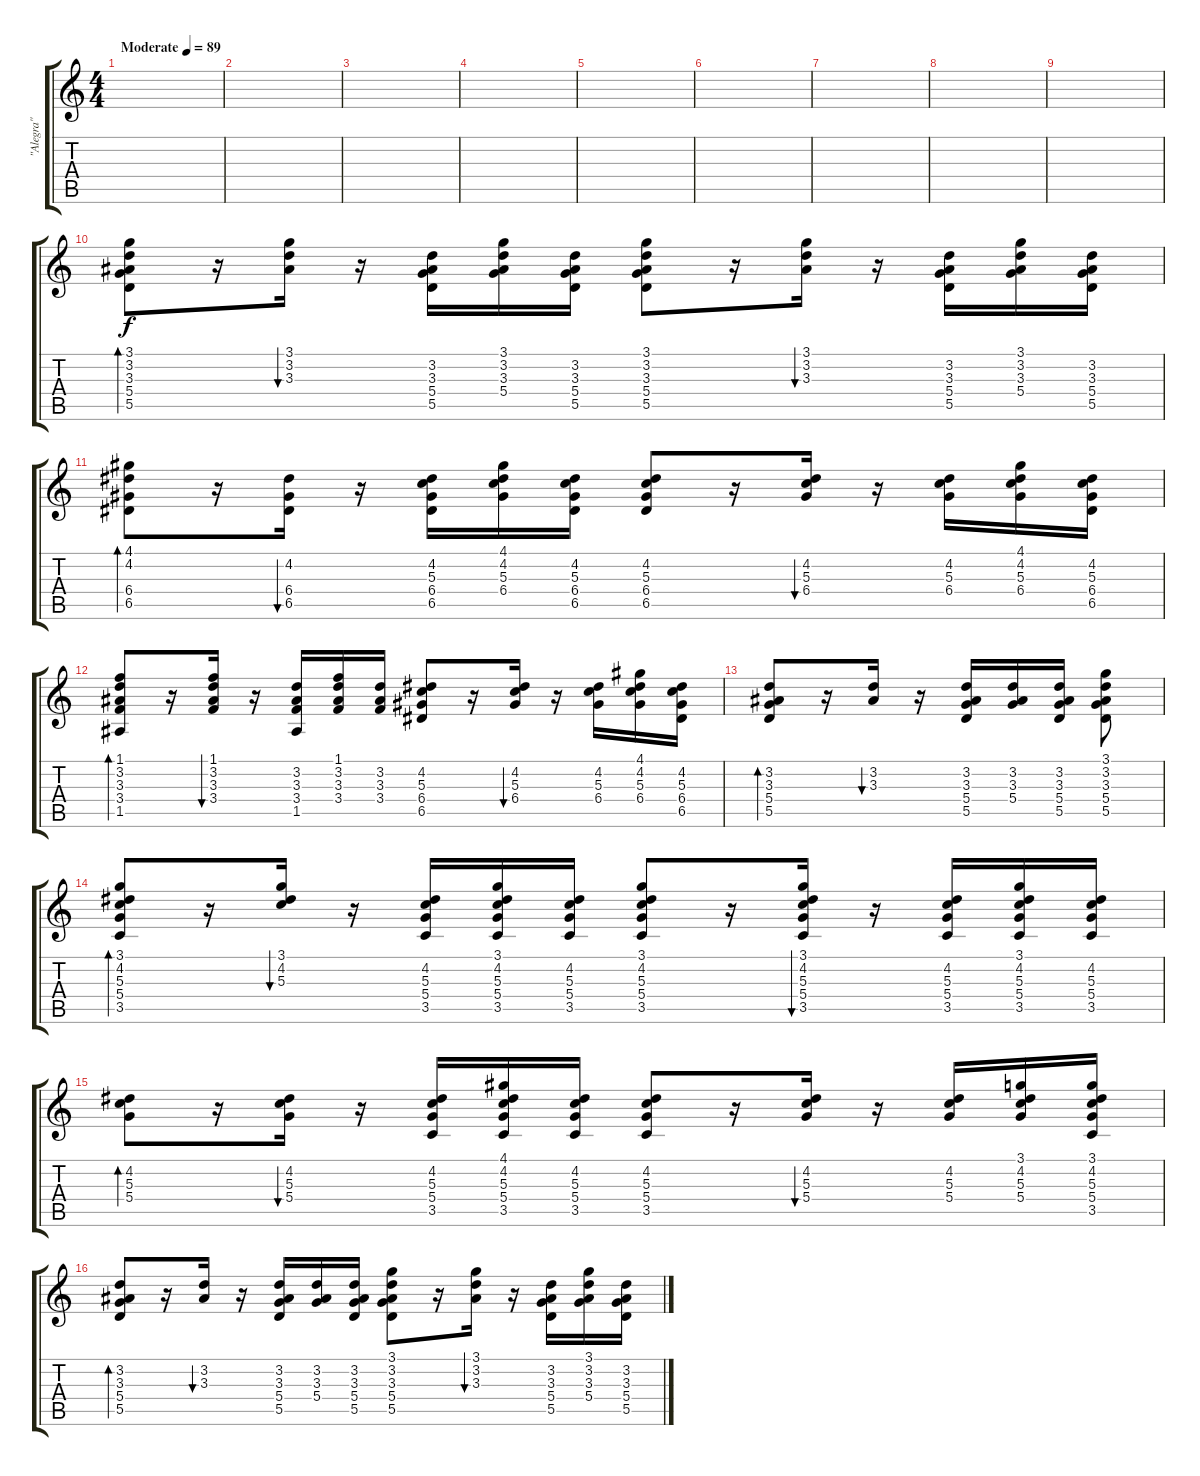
\track ("\"Alegra\"" "\"Alegra\"") {solo instrument acousticguitarnylon}
\staff {score tabs}
\tuning (E4 B3 G3 D3 A2 E2) {hide}
\ts (4 4)
\tempo (89 "Moderate")
\clef g2
\ks c
|
|
|
|
|
|
|
|
|
(3.1 3.2 3.3 5.4 5.5).8{bd 240} r.16 (3.1 3.2 3.3).16{bu 60} r.16 (3.2 3.3 5.4 5.5).16 (3.1 3.2 3.3 5.4).16 (3.2 3.3 5.4 5.5).16 (3.1 3.2 3.3 5.4 5.5).8 r.16 (3.1 3.2 3.3).16{bu 60} r.16 (3.2 3.3 5.4 5.5).16 (3.1 3.2 3.3 5.4).16 (3.2 3.3 5.4 5.5).16 |
(4.1 4.2 6.4 6.5).8{bd 240} r.16 (4.2 6.4 6.5).16{bu 60} r.16 (4.2 5.3 6.4 6.5).16 (4.1 4.2 5.3 6.4).16 (4.2 5.3 6.4 6.5).16 (4.2 5.3 6.4 6.5).8 r.16 (4.2 5.3 6.4).16{bu 60} r.16 (4.2 5.3 6.4).16 (4.1 4.2 5.3 6.4).16 (4.2 5.3 6.4 6.5).16 |
(1.1 3.2 3.3 3.4 1.5).8{bd 240} r.16 (1.1 3.2 3.3 3.4).16{bu 60} r.16 (3.2 3.3 3.4 1.5).16 (1.1 3.2 3.3 3.4).16 (3.2 3.3 3.4).16 (4.2 5.3 6.4 6.5).8 r.16 (4.2 5.3 6.4).16{bu 60} r.16 (4.2 5.3 6.4).16 (4.1 4.2 5.3 6.4).16 (4.2 5.3 6.4 6.5).16 |
(3.2 3.3 5.4 5.5).8{bd 240} r.16 (3.2 3.3).16{bu 60} r.16 (3.2 3.3 5.4 5.5).16 (3.2 3.3 5.4).16 (3.2 3.3 5.4 5.5).16 (3.1 3.2 3.3 5.4 5.5).8 |
(3.1 4.2 5.3 5.4 3.5).8{bd 240} r.16 (3.1 4.2 5.3).16{bu 60} r.16 (4.2 5.3 5.4 3.5).16 (3.1 4.2 5.3 5.4 3.5).16 (4.2 5.3 5.4 3.5).16 (3.1 4.2 5.3 5.4 3.5).8 r.16 (3.1 4.2 5.3 5.4 3.5).16{bu 60} r.16 (4.2 5.3 5.4 3.5).16 (3.1 4.2 5.3 5.4 3.5).16 (4.2 5.3 5.4 3.5).16 |
(4.2 5.3 5.4).8{bd 240} r.16 (4.2 5.3 5.4).16{bu 60} r.16 (4.2 5.3 5.4 3.5).16 (4.1 4.2 5.3 5.4 3.5).16 (4.2 5.3 5.4 3.5).16 (4.2 5.3 5.4 3.5).8 r.16 (4.2 5.3 5.4).16{bu 60} r.16 (4.2 5.3 5.4).16 (3.1 4.2 5.3 5.4).16 (3.1 4.2 5.3 5.4 3.5).16 |
(3.2 3.3 5.4 5.5).8{bd 240} r.16 (3.2 3.3).16{bu 60} r.16 (3.2 3.3 5.4 5.5).16 (3.2 3.3 5.4).16 (3.2 3.3 5.4 5.5).16 (3.1 3.2 3.3 5.4 5.5).8 r.16 (3.1 3.2 3.3).16{bu 60} r.16 (3.2 3.3 5.4 5.5).16 (3.1 3.2 3.3 5.4).16 (3.2 3.3 5.4 5.5).16
